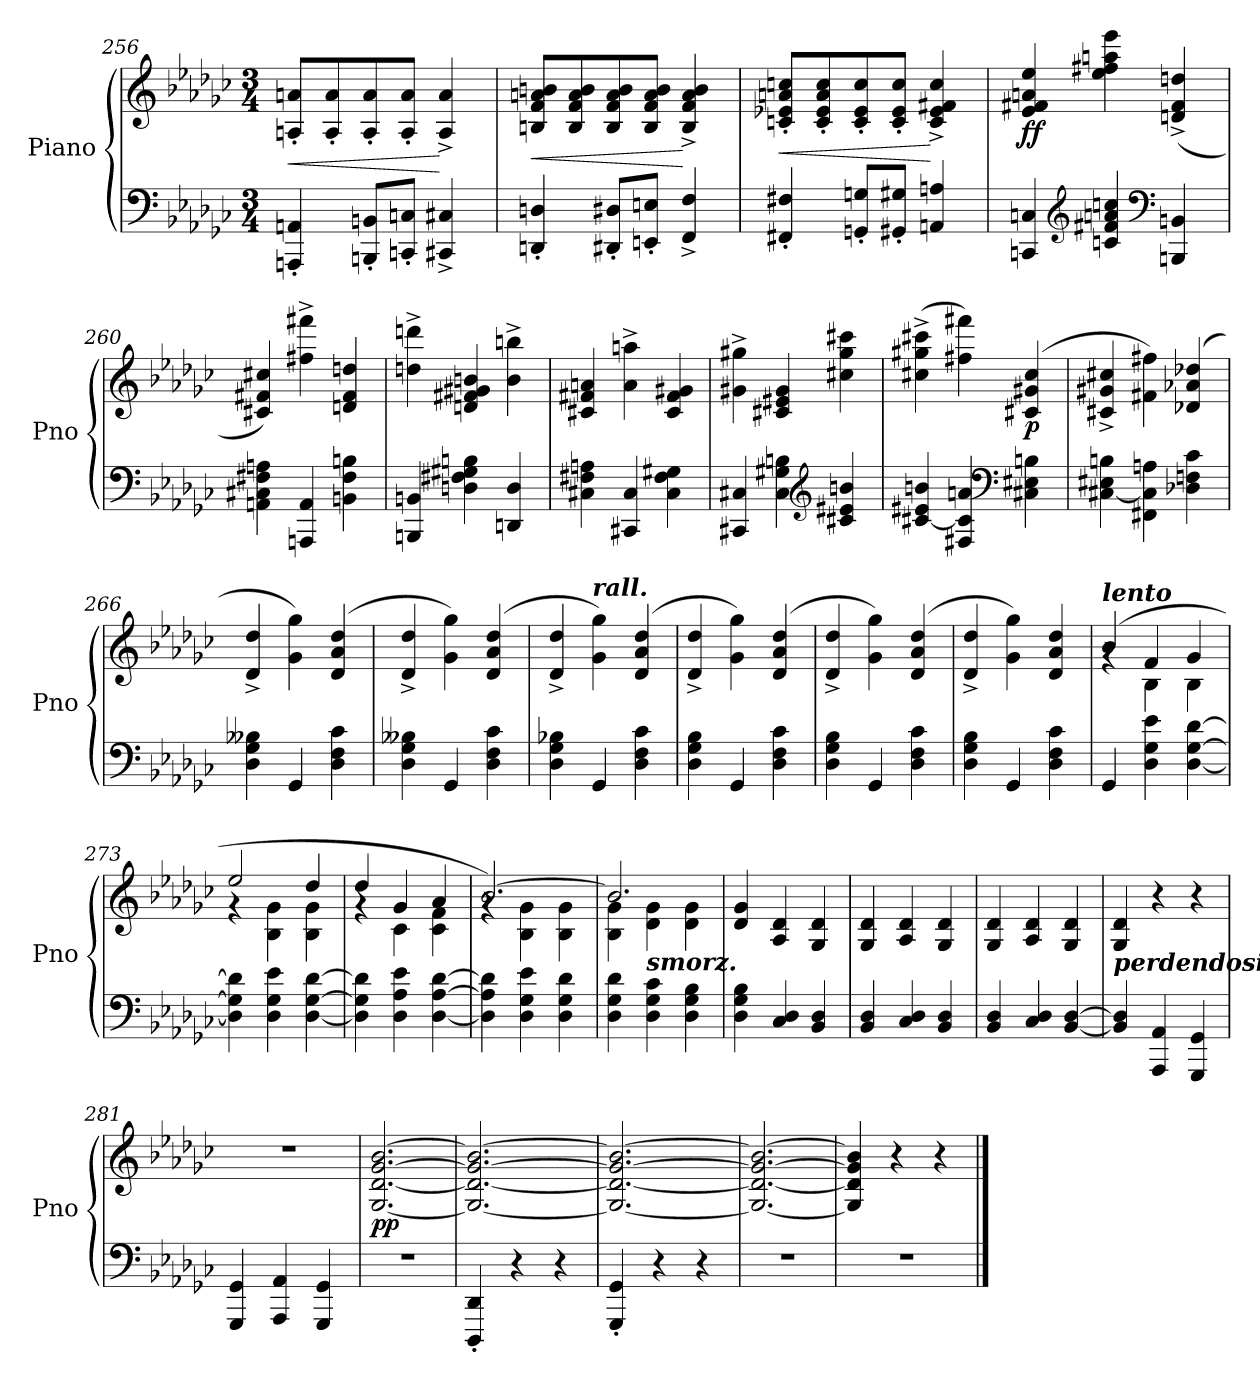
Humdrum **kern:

**kern	**kern	**dynam
*part1	*part1	*part1
*staff2	*staff1	*staff1/2
*I"Piano	*	*
*I'Pno	*	*
*clefF4	*clefG2	*
*k[b-e-a-d-g-c-]	*k[b-e-a-d-g-c-]	*
*M3/4	*M3/4	*
=256	=256	=256
!	!	!LO:HP:b
4AAAn/' 4AAn/'	8An/' 8an/'L	<
.	8A/' 8a/'	.
8BBBn/' 8BBn/'L	8A/' 8a/'	.
8CCn/' 8Cn/'J	8A/' 8a/'J	.
4CC#X/^ 4C#X/^	4A/^ 4a/^	[
!!LO:LB:g=z
=257	=257	=257
!	!	!LO:HP:b
4DDn/' 4Dn/'	8Bn/ 8f/ 8an/ 8bn/L	<
.	8B/ 8f/ 8a/ 8b/	.
8DD#X/' 8D#X/'L	8B/ 8f/ 8a/ 8b/	.
8EEn/' 8En/'J	8B/ 8f/ 8a/ 8b/J	.
4FF/^ 4F/^	4B/^ 4f/^ 4a/^ 4b/^	[
!!LO:LB:g=z
=258	=258	=258
!	!	!LO:HP:b
4FF#X/' 4F#X/'	8cn/' 8e-X/' 8an/' 8ccn/'L	<
.	8c/' 8e-/' 8a/' 8cc/'	.
8GGn/' 8Gn/'L	8c/' 8e-/' 8cc/'	.
8GG#X/' 8G#X/'J	8c/' 8e-/' 8cc/'J	.
4AAn/ 4An/	4c/^ 4e-/^ 4f#X/^ 4cc/^	[
=259	=259	=259
!	!	!LO:DY:b
4CCn/ 4Cn/	4e-/ 4f#X/ 4an/ 4ee-/	ff
*clefG2	*	*
4cn/ 4f#X/ 4an/ 4ccn/	4ee-\ 4ff#X\ 4aan\ 4eee-\	.
*clefF4	*	*
4BBBn/ 4BBn/	(>4dn/^ 4f#/^ 4ddn/^	.
=260	=260	=260
4AAn\ 4C#X\ 4F#X\ 4An\	4c#X/ 4f#X/ 4cc#X/)	.
4AAAn/ 4AA/	4ff#X\^ 4fff#X\^	.
4BBn\ 4F#\ 4Bn\	4dn/ 4f#/ 4ddn/	.
=261	=261	=261
4BBBn/ 4BBn/	4ddn\^ 4dddn\^	.
4Dn\ 4F#X\ 4G#X\ 4Bn\	4dn/ 4f#X/ 4g#X/ 4bn/	.
4DDn/ 4D/	4b\^ 4bbn\^	.
!!LO:LB:g=z
=262	=262	=262
4C#X\ 4F#X\ 4An\	4c#X/ 4f#X/ 4an/	.
4CC#X/ 4C#/	4a\^ 4aan\^	.
4C#\ 4F#\ 4G#X\	4c#/ 4f#/ 4g#X/	.
!!LO:PB:g=z
=263	=263	=263
4CC#X/ 4C#X/	4g#X\^ 4gg#X\^	.
4C#\ 4G#X\ 4Bn\	4c#X/ 4e#X/ 4g#/	.
*clefG2	*	*
4c#X/ 4e#X/ 4bn/	4cc#X\ 4gg#\ 4ccc#X\	.
=264	=264	=264
[4c#X/ 4e#X/ 4bn/	(>4cc#X\^ 4gg#X\^ 4ccc#X\^	.
4F#X/ 4c#/] 4an/	4ff#X\ 4fff#X\)	.
*clefF4	*	*
!	!	!LO:DY:b
4C#X\ 4E#X\ 4Bn\	(>4c#X/ 4g#X/ 4cc#/	p
=265	=265	=265
[4C#X\ 4E#X\ 4Bn\	4c#X/^ 4g#X/^ 4cc#X/^	.
4FF#X\ 4C#\] 4An\	4f#X\ 4ff#X\)	.
!	!	!LO:DY:b
4D-X\ 4Fn\ 4c-\	(>4d-X/ 4a-X/ 4dd-X/	other-dynamics
=266	=266	=266
4D-\ 4G-\ 4B--X\	4d-/^ 4dd-/^	.
4GG-/	4g-\ 4gg-\)	.
4D-\ 4F\ 4c-\	(>4d-/ 4a-/ 4dd-/	.
=267	=267	=267
4D-\ 4G-\ 4B--X\	4d-/^ 4dd-/^	.
4GG-/	4g-\ 4gg-\)	.
4D-\ 4F\ 4c-\	(>4d-/ 4a-/ 4dd-/	.
=268	=268	=268
4D-\ 4G-\ 4B-X\	4d-/^ 4dd-/^	.
!	!LO:TX:a:Bi:t=rall.	!
4GG-/	4g-\ 4gg-\)	.
4D-\ 4F\ 4c-\	(>4d-/ 4a-/ 4dd-/	.
!!LO:LB:g=z
=269	=269	=269
4D-\ 4G-\ 4B-\	4d-/^ 4dd-/^	.
4GG-/	4g-\ 4gg-\)	.
4D-\ 4F\ 4c-\	(>4d-/ 4a-/ 4dd-/	.
=270	=270	=270
4D-\ 4G-\ 4B-\	4d-/^ 4dd-/^	.
4GG-/	4g-\ 4gg-\)	.
4D-\ 4F\ 4c-\	(>4d-/ 4a-/ 4dd-/	.
!!LO:LB:g=z
=271	=271	=271
4D-\ 4G-\ 4B-\	4d-/^ 4dd-/^	.
4GG-/	4g-\ 4gg-\)	.
4D-\ 4F\ 4c-\	4d-/ 4a-/ 4dd-/	.
=272	=272	=272
*	*^	*
!	!LO:TX:a:Bi:t=lento	!	!
4GG-/	(>4b-/	4rg	.
4D-\ 4G-\ 4e-\	4f/	4B-\	.
[4D-\ [4G-\ [4d-\	4g-/	4B-\	.
=273	=273	=273	=273
4D-\] 4G-\] 4d-\]	2ee-/	4rg	.
4D-\ 4G-\ 4e-\	.	4B-\ 4g-\	.
[4D-\ [4G-\ [4d-\	4dd-/	4B-\ 4g-\	.
=274	=274	=274	=274
4D-\] 4G-\] 4d-\]	4dd-/	4rg	.
4D-\ 4A-\ 4e-\	4g-/	4c-\	.
[4D-\ [4A-\ [4d-\	4a-/	4c-\ 4f\	.
=275	=275	=275	=275
4D-\] 4A-\] 4d-\]	[2.b-/)	4rg	.
4D-\ 4G-\ 4e-\	.	4B-\ 4g-\	.
4D-\ 4G-\ 4d-\	.	4B-\ 4g-\	.
=276	=276	=276	=276
4D-\ 4G-\ 4d-\	2.b-/]	4B-\ 4g-\	.
!	!	!LO:TX:b:Bi:t=smorz.	!
4D-\ 4G-\ 4c-\	.	4d-\ 4g-\	.
4D-\ 4G-\ 4B-\	.	4d-\ 4g-\	.
*	*v	*v	*
=277	=277	=277
4D-\ 4G-\ 4B-\	4d-/ 4g-/	.
4C-/ 4D-/	4A-/ 4d-/	.
4BB-/ 4D-/	4G-/ 4d-/	.
=278	=278	=278
4BB-/ 4D-/	4G-/ 4d-/	.
4C-/ 4D-/	4A-/ 4d-/	.
4BB-/ 4D-/	4G-/ 4d-/	.
!!LO:LB:g=z
=279	=279	=279
4BB-/ 4D-/	4G-/ 4d-/	.
4C-/ 4D-/	4A-/ 4d-/	.
[4BB-/ [4D-/	4G-/ 4d-/	.
=280	=280	=280
!	!LO:TX:b:Bi:t=perdendosi	!
4BB-/] 4D-/]	4G-/ 4d-/	.
4AAA-/ 4AA-/	4r	.
4GGG-/ 4GG-/	4r	.
!!LO:PB:g=z
=281	=281	=281
4GGG-/ 4GG-/	2.r	.
4AAA-/ 4AA-/	.	.
4GGG-/ 4GG-/	.	.
!!LO:LB:g=z
=282	=282	=282
!	!	!LO:DY:b
2.r	[2.G-/ [2.d-/ [2.g-/ [2.b-/	pp
=283	=283	=283
4DDD-/' 4DD-/'	2.G-/_ 2.d-/_ 2.g-/_ 2.b-/_	.
4r	.	.
4r	.	.
=284	=284	=284
4GGG-/' 4GG-/'	2.G-/_ 2.d-/_ 2.g-/_ 2.b-/_	.
4r	.	.
4r	.	.
=285	=285	=285
2.r	2.G-/_ 2.d-/_ 2.g-/_ 2.b-/_	.
=286	=286	=286
2.r	4G-/] 4d-/] 4g-/] 4b-/]	.
.	4r	.
.	4r	.
==	==	==
*-	*-	*-
